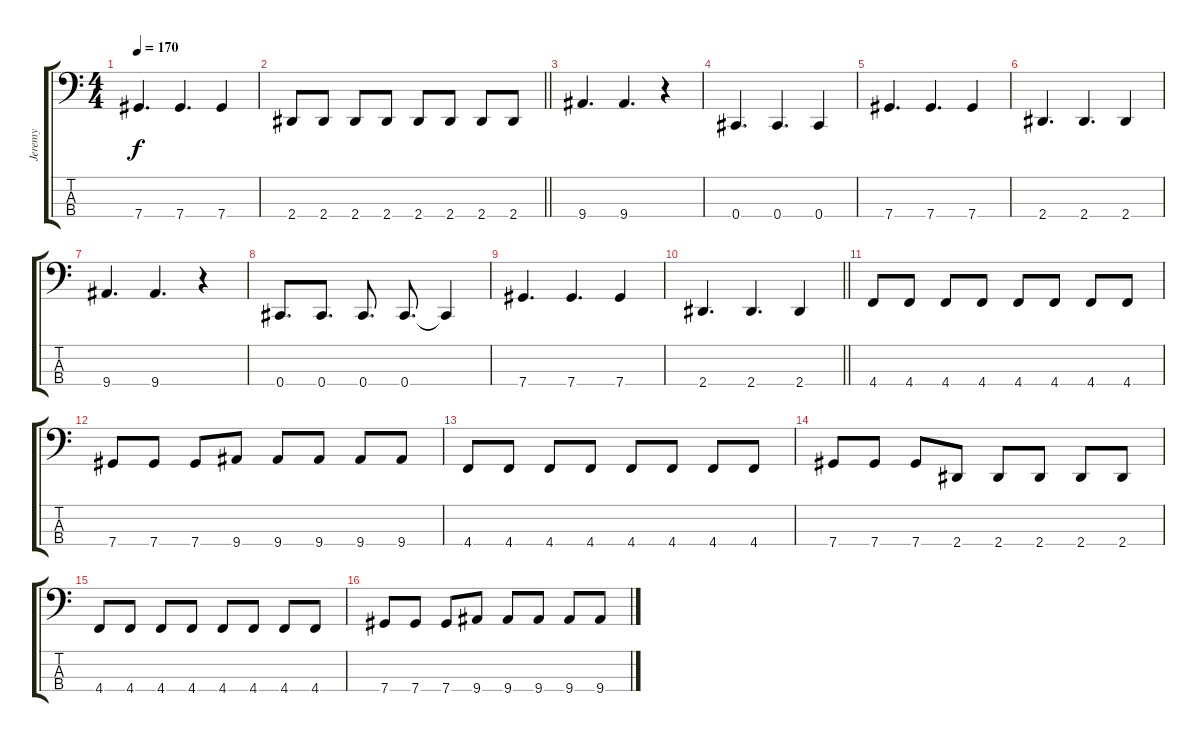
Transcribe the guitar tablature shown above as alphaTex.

\track ("Jeremy" "Jeremy") {instrument electricbassfinger}
\staff {score tabs}
\tuning (Gb2 Db2 Ab1 Db1) {hide}
\ts (4 4)
\tempo 170
\clef f4
\ks c
7.4.4{d dy f} 7.4.4{d} 7.4.4 |
\barLineRight lightlight
2.4.8 2.4.8 2.4.8 2.4.8 2.4.8 2.4.8 2.4.8 2.4.8 |
\section ("" "")
9.4.4{d} 9.4.4{d} r.4 |
0.4.4{d} 0.4.4{d} 0.4.4 |
7.4.4{d} 7.4.4{d} 7.4.4 |
2.4.4{d} 2.4.4{d} 2.4.4 |
9.4.4{d} 9.4.4{d} r.4 |
0.4.8{d} 0.4.8{d} 0.4.8{d} 0.4.8{d} 0.4{t}.4 |
7.4.4{d} 7.4.4{d} 7.4.4 |
\barLineRight lightlight
2.4.4{d} 2.4.4{d} 2.4.4 |
\section ("" "")
4.4.8 4.4.8 4.4.8 4.4.8 4.4.8 4.4.8 4.4.8 4.4.8 |
7.4.8 7.4.8 7.4.8 9.4.8 9.4.8 9.4.8 9.4.8 9.4.8 |
4.4.8 4.4.8 4.4.8 4.4.8 4.4.8 4.4.8 4.4.8 4.4.8 |
7.4.8 7.4.8 7.4.8 2.4.8 2.4.8 2.4.8 2.4.8 2.4.8 |
4.4.8 4.4.8 4.4.8 4.4.8 4.4.8 4.4.8 4.4.8 4.4.8 |
7.4.8 7.4.8 7.4.8 9.4.8 9.4.8 9.4.8 9.4.8 9.4.8
